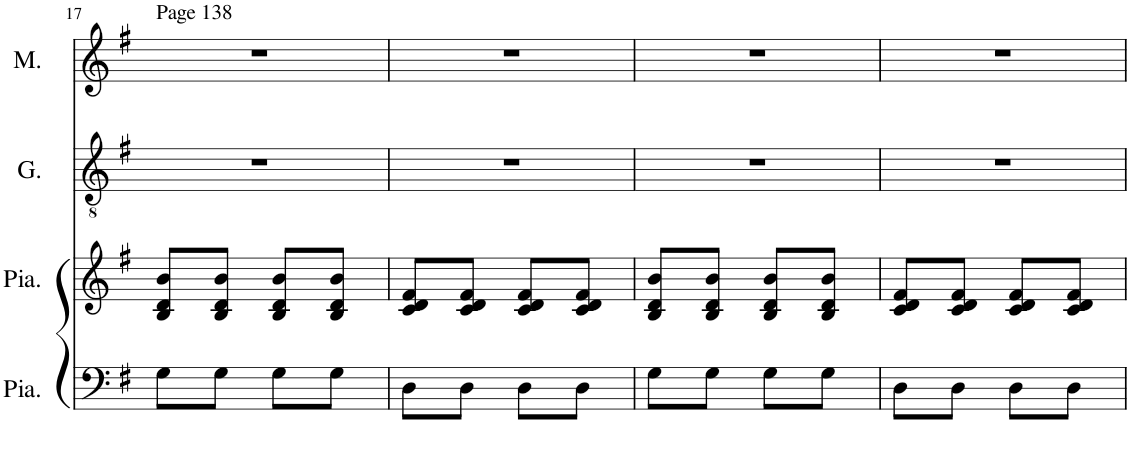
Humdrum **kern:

**kern	**kern	**kern	**kern	**kern
*part5	*part4	*part3	*part2	*part1
*staff5	*staff4	*staff3	*staff2	*staff1
*I"Piano	*I"Piano	*I"Sopranis	*I"Galuchet	*I"Malaga
*I'Pia.	*I'Pia.	*I'S.	*I'G.	*I'M.
!!LO:PB:g=z
*clefF4	*clefG2	*clefG2	*clefGv2	*clefG2
*	*	*	*Trd8c14	*
*k[f#]	*k[f#]	*k[f#]	*k[f#]	*k[f#]
*M2/4	*M2/4	*M2/4	*M2/4	*M2/4
=17	=17	=17	=17	=17
!	!	!	!	!LO:TX:a:t=Page 138
8G\L	8B/ 8d/ 8b/L	8dd\L	2r	2r
8G\J	8B/ 8d/ 8b/J	8cc#X\J	.	.
8G\L	8B/ 8d/ 8b/L	8dd\L	.	.
8G\J	8B/ 8d/ 8b/J	8g\J	.	.
=18	=18	=18	=18	=18
8D\L	8c/ 8d/ 8f#/L	8ff#\L	2r	2r
8D\J	8c/ 8d/ 8f#/J	8ee\J	.	.
8D\L	8c/ 8d/ 8f#/L	4ee	.	.
8D\J	8c/ 8d/ 8f#/J	.	.	.
=19	=19	=19	=19	=19
8G\L	8B/ 8d/ 8b/L	8ee\L	2r	2r
8G\J	8B/ 8d/ 8b/J	8dd\J	.	.
8G\L	8B/ 8d/ 8b/L	4dd	.	.
8G\J	8B/ 8d/ 8b/J	.	.	.
=20	=20	=20	=20	=20
8D\L	8c/ 8d/ 8f#/L	8a/L	2r	2r
8D\J	8c/ 8d/ 8f#/J	8g/J	.	.
8D\L	8c/ 8d/ 8f#/L	4g	.	.
8D\J	8c/ 8d/ 8f#/J	.	.	.
=	=	=	=	=
*-	*-	*-	*-	*-
